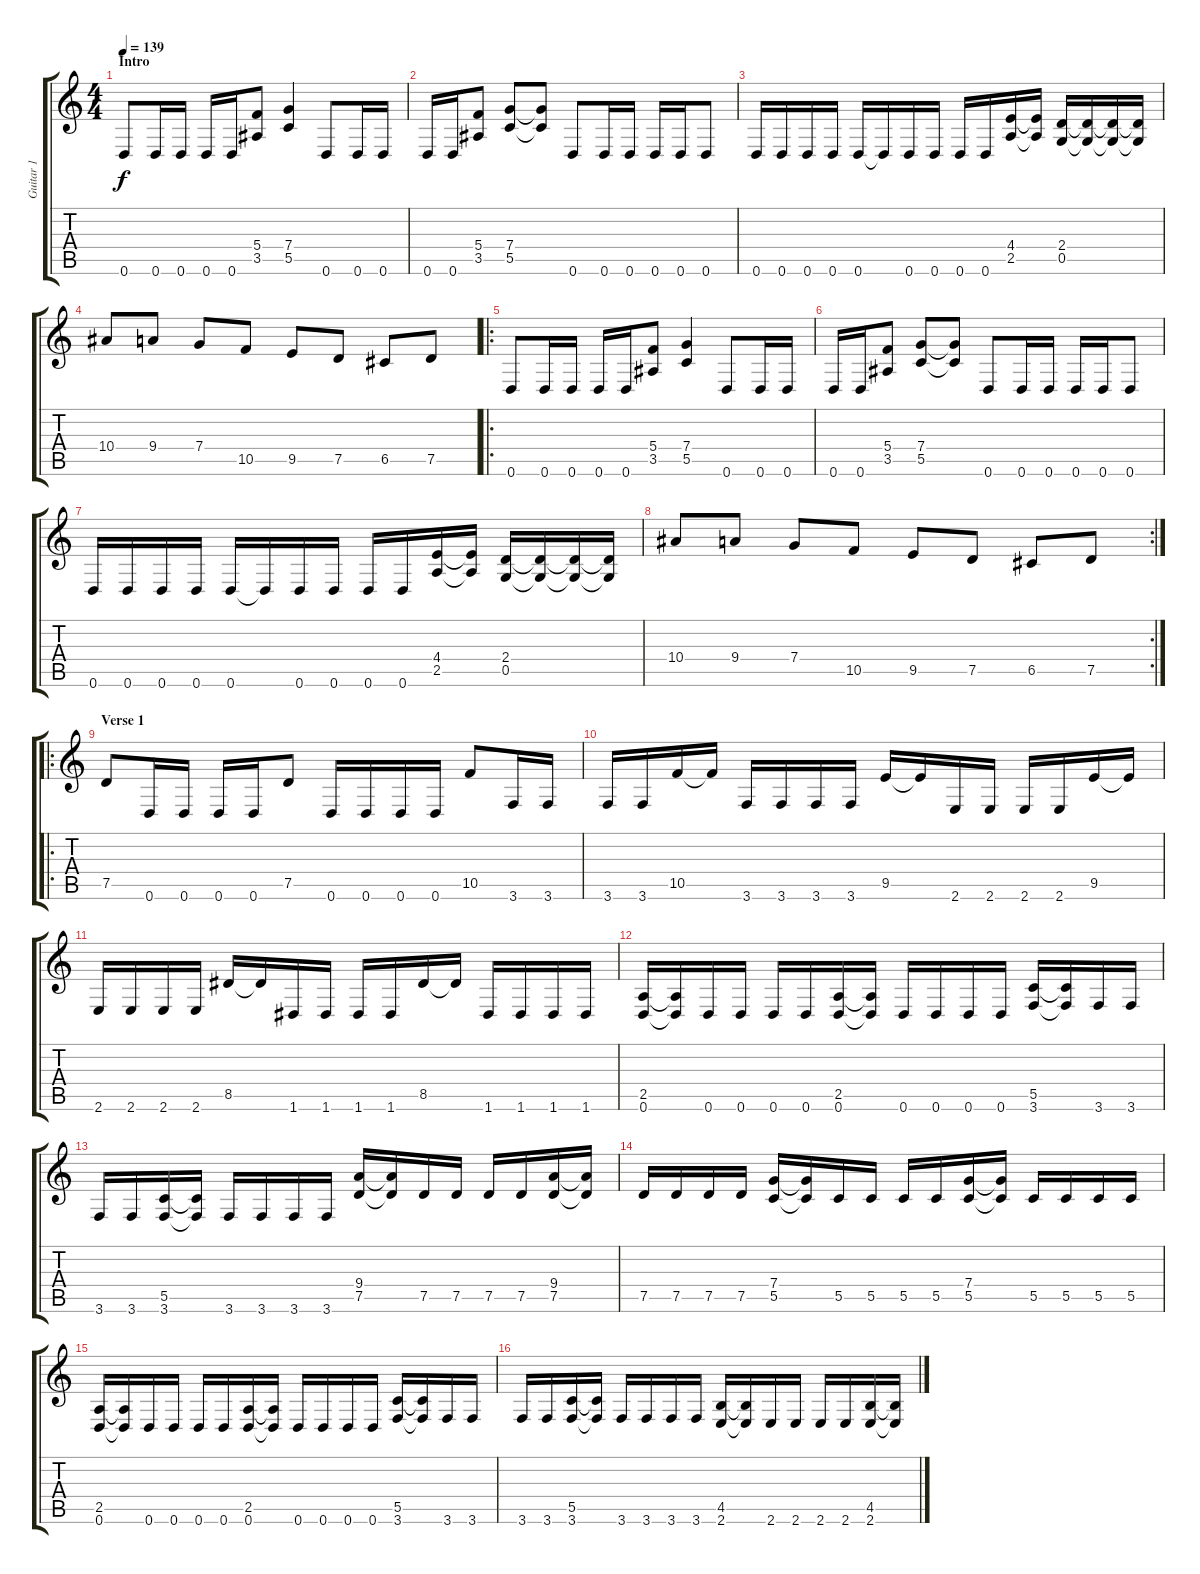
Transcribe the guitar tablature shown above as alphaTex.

\track ("Guitar 1" "Guitar 1") {instrument distortionguitar}
\staff {score tabs}
\tuning (D4 A3 F3 C3 G2 D2) {hide}
\ts (4 4)
\section ("" "Intro")
\tempo 139
\clef g2
\ks c
0.6.8{dy f instrument distortionguitar} 0.6.16 0.6.16 0.6.16 0.6.16 (5.4 3.5).8 (7.4 5.5).4 0.6.8 0.6.16 0.6.16 |
0.6.16 0.6.16 (5.4 3.5).8 (7.4 5.5).8 (7.4{t} 5.5{t}).8 0.6.8 0.6.16 0.6.16 0.6.16 0.6.16 0.6.8 |
0.6.16 0.6.16 0.6.16 0.6.16 0.6.16 0.6{t}.16 0.6.16 0.6.16 0.6.16 0.6.16 (4.4 2.5).16 (4.4{t} 2.5{t}).16 (2.4 0.5).16 (2.4{t} 0.5{t}).16 (2.4{t} 0.5{t}).16 (2.4{t} 0.5{t}).16 |
10.4.8 9.4.8 7.4.8 10.5.8 9.5.8 7.5.8 6.5.8 7.5.8 |
\ro
0.6.8 0.6.16 0.6.16 0.6.16 0.6.16 (5.4 3.5).8 (7.4 5.5).4 0.6.8 0.6.16 0.6.16 |
0.6.16 0.6.16 (5.4 3.5).8 (7.4 5.5).8 (7.4{t} 5.5{t}).8 0.6.8 0.6.16 0.6.16 0.6.16 0.6.16 0.6.8 |
0.6.16 0.6.16 0.6.16 0.6.16 0.6.16 0.6{t}.16 0.6.16 0.6.16 0.6.16 0.6.16 (4.4 2.5).16 (4.4{t} 2.5{t}).16 (2.4 0.5).16 (2.4{t} 0.5{t}).16 (2.4{t} 0.5{t}).16 (2.4{t} 0.5{t}).16 |
\rc 2
10.4.8 9.4.8 7.4.8 10.5.8 9.5.8 7.5.8 6.5.8 7.5.8 |
\ro
\section ("" "Verse 1")
7.5.8 0.6.16 0.6.16 0.6.16 0.6.16 7.5.8 0.6.16 0.6.16 0.6.16 0.6.16 10.5.8 3.6.16 3.6.16 |
3.6.16 3.6.16 10.5.16 10.5{t}.16 3.6.16 3.6.16 3.6.16 3.6.16 9.5.16 9.5{t}.16 2.6.16 2.6.16 2.6.16 2.6.16 9.5.16 9.5{t}.16 |
2.6.16 2.6.16 2.6.16 2.6.16 8.5.16 8.5{t}.16 1.6.16 1.6.16 1.6.16 1.6.16 8.5.16 8.5{t}.16 1.6.16 1.6.16 1.6.16 1.6.16 |
(2.5 0.6).16 (2.5{t} 0.6{t}).16 0.6.16 0.6.16 0.6.16 0.6.16 (2.5 0.6).16 (2.5{t} 0.6{t}).16 0.6.16 0.6.16 0.6.16 0.6.16 (5.5 3.6).16 (5.5{t} 3.6{t}).16 3.6.16 3.6.16 |
3.6.16 3.6.16 (5.5 3.6).16 (5.5{t} 3.6{t}).16 3.6.16 3.6.16 3.6.16 3.6.16 (9.4 7.5).16 (9.4{t} 7.5{t}).16 7.5.16 7.5.16 7.5.16 7.5.16 (9.4 7.5).16 (9.4{t} 7.5{t}).16 |
7.5.16 7.5.16 7.5.16 7.5.16 (7.4 5.5).16 (7.4{t} 5.5{t}).16 5.5.16 5.5.16 5.5.16 5.5.16 (7.4 5.5).16 (7.4{t} 5.5{t}).16 5.5.16 5.5.16 5.5.16 5.5.16 |
(2.5 0.6).16 (2.5{t} 0.6{t}).16 0.6.16 0.6.16 0.6.16 0.6.16 (2.5 0.6).16 (2.5{t} 0.6{t}).16 0.6.16 0.6.16 0.6.16 0.6.16 (5.5 3.6).16 (5.5{t} 3.6{t}).16 3.6.16 3.6.16 |
3.6.16 3.6.16 (5.5 3.6).16 (5.5{t} 3.6{t}).16 3.6.16 3.6.16 3.6.16 3.6.16 (4.5 2.6).16 (4.5{t} 2.6{t}).16 2.6.16 2.6.16 2.6.16 2.6.16 (4.5 2.6).16 (4.5{t} 2.6{t}).16
